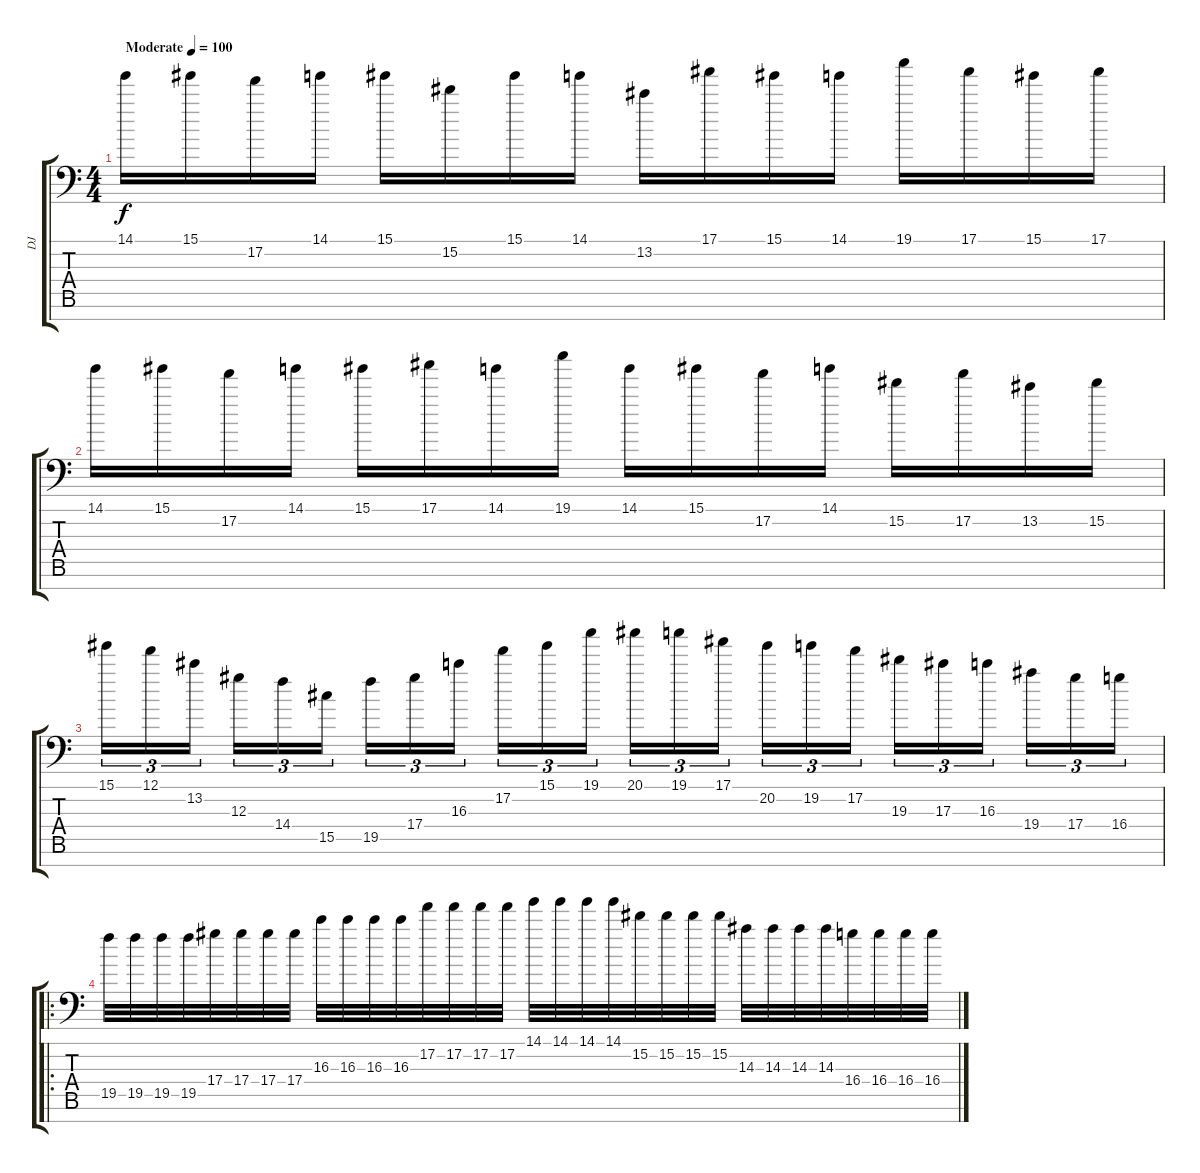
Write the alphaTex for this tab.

\track ("DJ" "DJ") {instrument acousticguitarsteel}
\staff {score tabs}
\tuning (F4 C4 Ab3 Eb3 Bb2 F2 Bb1) {hide}
\ts (4 4)
\tempo (100 "Moderate")
\tempo 110
\tempo (100 "Moderate")
\clef f4
\ks c
14.1.16{dy f instrument acousticguitarsteel} 15.1.16 17.2.16 14.1.16 15.1.16 15.2.16 15.1.16 14.1.16 13.2.16 17.1.16 15.1.16 14.1.16 19.1.16 17.1.16 15.1.16 17.1.16 |
14.1.16 15.1.16 17.2.16 14.1.16 15.1.16 17.1.16 14.1.16 19.1.16 14.1.16 15.1.16 17.2.16 14.1.16 15.2.16 17.2.16 13.2.16 15.2.16 |
15.1.16{tu (3 2)} 12.1.16{tu (3 2)} 13.2.16{tu (3 2) beam splitsecondary} 12.3.16{tu (3 2)} 14.4.16{tu (3 2)} 15.5.16{tu (3 2)} 19.5.16{tu (3 2)} 17.4.16{tu (3 2)} 16.3.16{tu (3 2) beam splitsecondary} 17.2.16{tu (3 2)} 15.1.16{tu (3 2)} 19.1.16{tu (3 2)} 20.1.16{tu (3 2)} 19.1.16{tu (3 2)} 17.1.16{tu (3 2) beam splitsecondary} 20.2.16{tu (3 2)} 19.2.16{tu (3 2)} 17.2.16{tu (3 2)} 19.3.16{tu (3 2)} 17.3.16{tu (3 2)} 16.3.16{tu (3 2) beam splitsecondary} 19.4.16{tu (3 2)} 17.4.16{tu (3 2)} 16.4.16{tu (3 2)} |
\ro
19.5.32 19.5.32 19.5.32 19.5.32 17.4.32 17.4.32 17.4.32 17.4.32 16.3.32 16.3.32 16.3.32 16.3.32 17.2.32 17.2.32 17.2.32 17.2.32 14.1.32 14.1.32 14.1.32 14.1.32 15.2.32 15.2.32 15.2.32 15.2.32 14.3.32 14.3.32 14.3.32 14.3.32 16.4.32 16.4.32 16.4.32 16.4.32
